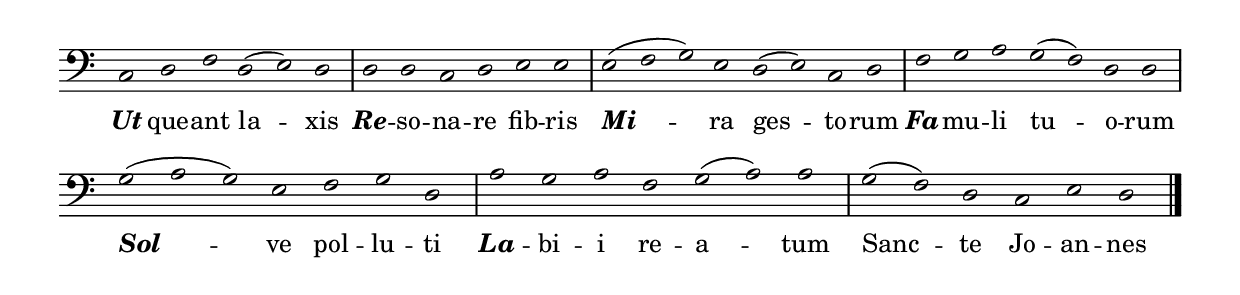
\version "2.4"
\paper{ linewidth=15\cm leftmargin=3\cm rightmargin=3\cm indent=0\mm }

% Ut queant laxis

\score {
 \new Staff \with { \remove "Time_signature_engraver" }
 {
  \clef bass
  \set Score.timing = ##f
  \override Stem #'transparent = ##t
  \autoBeamOff
  c2 d f d( e) d \bar "|" d d c d e e \bar "|"
  e( f g) e d( e) c d  \bar "|" f g a g( f) d d \bar "|"
  g( a g) e f g d \bar "|" a g a f g( a) a \bar "|"
  g( f) d c e d \bar "|."
 }
 \addlyrics {
  \markup {\bold \italic Ut} que -- ant la -- xis
  \markup {\bold \italic Re} -- so -- na -- re fib -- ris
  \markup {\bold \italic Mi} -- ra ges -- to -- rum
  \markup {\bold \italic Fa} -- mu -- li tu -- o -- rum
  \markup {\bold \italic Sol} -- ve pol -- lu -- ti
  \markup {\bold \italic La} -- bi -- i re -- a -- tum
  Sanc -- te Jo -- an -- nes
 }
}

